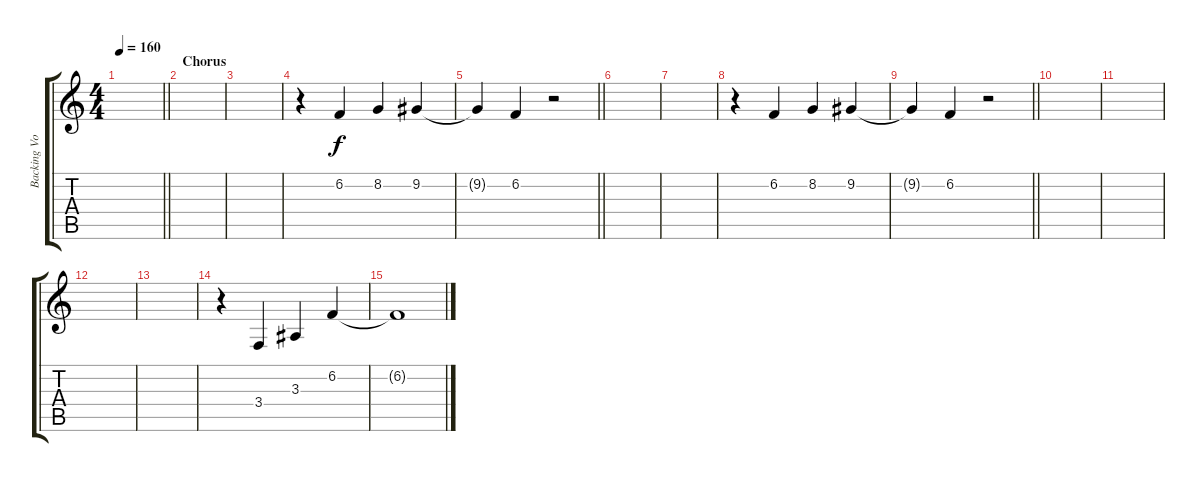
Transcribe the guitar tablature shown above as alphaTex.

\track ("Backing Vocal II" "Backing Vo") {instrument cello}
\staff {score tabs}
\tuning (E4 B3 G3 D3 A2 E2) {hide}
\ts (4 4)
\tempo 160
\clef g2
\barLineRight lightlight
\ks c
|
\section ("" "Chorus")
|
|
r.4 6.2.4 8.2.4 9.2.4 |
\barLineRight lightlight
9.2{t}.4 6.2.4 r.2 |
|
|
r.4 6.2.4 8.2.4 9.2.4 |
\barLineRight lightlight
9.2{t}.4 6.2.4 r.2 |
|
|
|
|
r.4 3.4.4 3.3.4 6.2.4 |
6.2{t}.1
